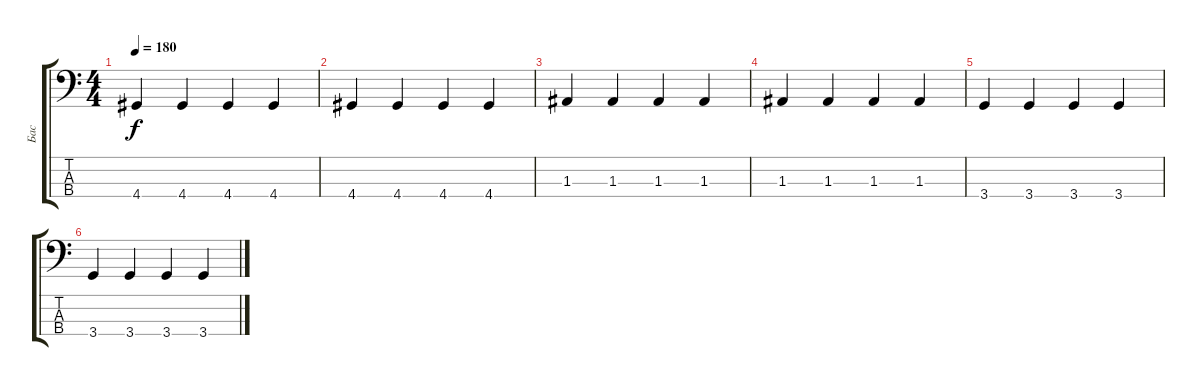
\track ("Бас" "Бас") {instrument electricbasspick}
\staff {score tabs}
\tuning (G2 D2 A1 E1) {hide}
\ts (4 4)
\tempo 180
\clef f4
\ks c
4.4.4{dy f} 4.4.4 4.4.4 4.4.4 |
4.4.4 4.4.4 4.4.4 4.4.4 |
1.3.4 1.3.4 1.3.4 1.3.4 |
1.3.4 1.3.4 1.3.4 1.3.4 |
3.4.4 3.4.4 3.4.4 3.4.4 |
3.4.4 3.4.4 3.4.4 3.4.4
